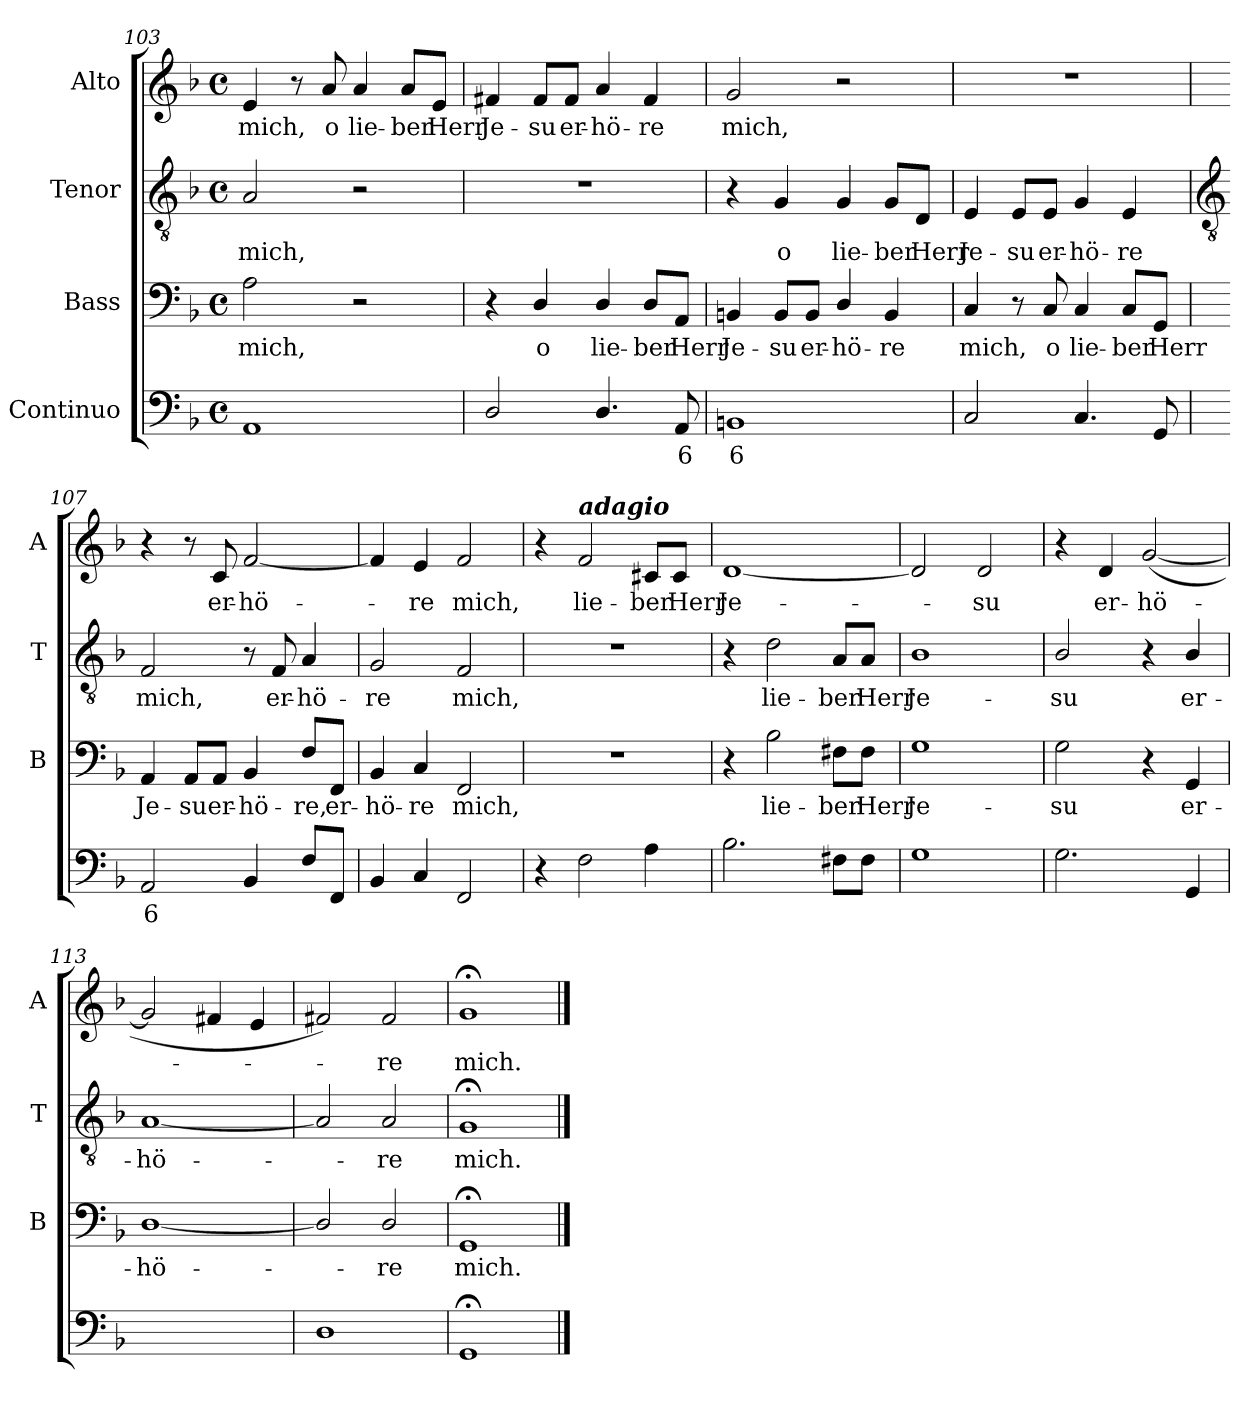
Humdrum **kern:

**kern	**text	**kern	**text	**kern	**text	**kern	**text
*part4	*part4	*part3	*part3	*part2	*part2	*part1	*part1
*staff4	*staff4	*staff3	*staff3	*staff2	*staff2	*staff1	*staff1
*I"Continuo	*	*I"Bass	*	*I"Tenor	*	*I"Alto	*
*	*	*I'B	*	*I'T	*	*I'A	*
!!LO:LB:g=z
*clefF4	*	*clefF4	*	*clefGv2	*	*clefG2	*
*k[b-]	*	*k[b-]	*	*k[b-]	*	*k[b-]	*
*F:	*	*F:	*	*F:	*	*F:	*
*M4/4	*	*M4/4	*	*M4/4	*	*M4/4	*
*met(c)	*	*met(c)	*	*met(c)	*	*met(c)	*
=103	=103	=103	=103	=103	=103	=103	=103
!	!	!	!LO:LY:b	!	!LO:LY:b	!	!LO:LY:b
1AA	.	2A	mich,	2A	mich,	4e	mich,
.	.	.	.	.	.	8r	.
!	!	!	!	!	!	!	!LO:LY:b
.	.	.	.	.	.	8a	o
!	!	!	!	!	!	!	!LO:LY:b
.	.	2r	.	2r	.	4a	lie-
!	!	!	!	!	!	!	!LO:LY:b
.	.	.	.	.	.	8a/L	-ber
!	!	!	!	!	!	!	!LO:LY:b
.	.	.	.	.	.	8e/J	Herr
=104	=104	=104	=104	=104	=104	=104	=104
!	!	!	!	!	!	!	!LO:LY:b
2D/	.	4r	.	1r	.	4f#X	Je-
!	!	!	!LO:LY:b	!	!	!	!LO:LY:b
.	.	4D/	o	.	.	8f#/L	-su
!	!	!	!	!	!	!	!LO:LY:b
.	.	.	.	.	.	8f#/J	er-
!	!	!	!LO:LY:b	!	!	!	!LO:LY:b
4.D/	.	4D/	lie-	.	.	4a	-hö-
!	!	!	!LO:LY:b	!	!	!	!LO:LY:b
.	.	8D/L	-ber	.	.	4f#	-re
!	!LO:LY:b	!	!LO:LY:b	!	!	!	!
8AA	6	8AA/J	Herr	.	.	.	.
=105	=105	=105	=105	=105	=105	=105	=105
!	!LO:LY:b	!	!LO:LY:b	!	!	!	!LO:LY:b
1BBn	6	4BBn	Je-	4r	.	2g	mich,
!	!	!	!LO:LY:b	!	!LO:LY:b	!	!
.	.	8BB/L	-su	4G	o	.	.
!	!	!	!LO:LY:b	!	!	!	!
.	.	8BB/J	er-	.	.	.	.
!	!	!	!LO:LY:b	!	!LO:LY:b	!	!
.	.	4D/	-hö-	4G	lie-	2r	.
!	!	!	!LO:LY:b	!	!LO:LY:b	!	!
.	.	4BB	-re	8G/L	-ber	.	.
!	!	!	!	!	!LO:LY:b	!	!
.	.	.	.	8D/J	Herr	.	.
=106	=106	=106	=106	=106	=106	=106	=106
!	!	!	!LO:LY:b	!	!LO:LY:b	!	!
2C	.	4C	mich,	4E	Je-	1r	.
!	!	!	!	!	!LO:LY:b	!	!
.	.	8r	.	8E/L	-su	.	.
!	!	!	!LO:LY:b	!	!LO:LY:b	!	!
.	.	8C	o	8E/J	er-	.	.
!	!	!	!LO:LY:b	!	!LO:LY:b	!	!
4.C	.	4C	lie-	4G	-hö-	.	.
!	!	!	!LO:LY:b	!	!LO:LY:b	!	!
.	.	8C/L	-ber	4E	-re	.	.
!	!	!	!LO:LY:b	!	!	!	!
8GG	.	8GG/J	Herr	.	.	.	.
!!LO:LB:g=z
=107	=107	=107	=107	=107	=107	=107	=107
*	*	*	*	*clefGv2	*	*	*
!	!LO:LY:b	!	!LO:LY:b	!	!LO:LY:b	!	!
2AA	6	4AA	Je-	2F	mich,	4r	.
!	!	!	!LO:LY:b	!	!	!	!
.	.	8AA/L	-su	.	.	8r	.
!	!	!	!LO:LY:b	!	!	!	!LO:LY:b
.	.	8AA/J	er-	.	.	8c	er-
!	!	!	!LO:LY:b	!	!	!	!LO:LY:b
4BB-	.	4BB-	-hö-	8r	.	[2f	-hö-
!	!	!	!	!	!LO:LY:b	!	!
.	.	.	.	8F	er-	.	.
!	!	!	!LO:LY:b	!	!LO:LY:b	!	!
8FL	.	8F/L	-re,	4A	-hö-	.	.
!	!	!	!LO:LY:b	!	!	!	!
8FFJ	.	8FF/J	er-	.	.	.	.
=108	=108	=108	=108	=108	=108	=108	=108
!	!	!	!LO:LY:b	!	!LO:LY:b	!	!
4BB-	.	4BB-	-hö-	2G	-re	4f]	.
!	!	!	!LO:LY:b	!	!	!	!LO:LY:b
4C	.	4C	-re	.	.	4e	re
!	!	!	!LO:LY:b	!	!LO:LY:b	!	!LO:LY:b
2FF	.	2FF	mich,	2F	mich,	2f	mich,
=109	=109	=109	=109	=109	=109	=109	=109
4r	.	1r	.	1r	.	4r	.
!	!	!	!	!	!	!LO:TX:a:Bi:t=adagio	!
!	!	!	!	!	!	!	!LO:LY:b
2F	.	.	.	.	.	2f	lie-
!	!	!	!	!	!	!	!LO:LY:b
4A	.	.	.	.	.	8c#X/L	-ber
!	!	!	!	!	!	!	!LO:LY:b
.	.	.	.	.	.	8c#/J	Herr
=110	=110	=110	=110	=110	=110	=110	=110
!	!	!	!	!	!	!	!LO:LY:b
2.B-	.	4r	.	4r	.	[1d	Je-
!	!	!	!LO:LY:b	!	!LO:LY:b	!	!
.	.	2B-	lie-	2d	lie-	.	.
!	!	!	!LO:LY:b	!	!LO:LY:b	!	!
8F#XL	.	8F#X\L	-ber	8A/L	-ber	.	.
!	!	!	!LO:LY:b	!	!LO:LY:b	!	!
8F#J	.	8F#\J	Herr	8A/J	Herr	.	.
=111	=111	=111	=111	=111	=111	=111	=111
!	!	!	!LO:LY:b	!	!LO:LY:b	!	!
1G	.	1G	Je-	1B-	Je-	2d]	.
!	!	!	!	!	!	!	!LO:LY:b
.	.	.	.	.	.	2d	su
=112	=112	=112	=112	=112	=112	=112	=112
!	!	!	!LO:LY:b	!	!LO:LY:b	!	!
2.G	.	2G	-su	2B-/	-su	4r	.
!	!	!	!	!	!	!	!LO:LY:b
.	.	.	.	.	.	4d	er-
!	!	!	!	!	!	!	!LO:LY:b
.	.	4r	.	4r	.	(<[2g	-hö-
!	!	!	!LO:LY:b	!	!LO:LY:b	!	!
4GG	.	4GG	er-	4B-/	er-	.	.
=113	=113	=113	=113	=113	=113	=113	=113
!	!LO:LY:b	!	!LO:LY:b	!	!LO:LY:b	!	!
[2Dyy	4	[1D/	-hö-	[1A	-hö-	2g]	.
2Dyy]	.	.	.	.	.	4f#X	.
.	.	.	.	.	.	4e	.
=114	=114	=114	=114	=114	=114	=114	=114
1D	.	2D/]	.	2A]	.	2f#X)	.
!	!	!	!LO:LY:b	!	!LO:LY:b	!	!LO:LY:b
.	.	2D/	re	2A	re	2f#	re
=115	=115	=115	=115	=115	=115	=115	=115
!	!	!	!LO:LY:b	!	!LO:LY:b	!	!LO:LY:b
1GG;<	.	1GG;<	mich.	1G;<	mich.	1g;<	mich.
==	==	==	==	==	==	==	==
*-	*-	*-	*-	*-	*-	*-	*-
